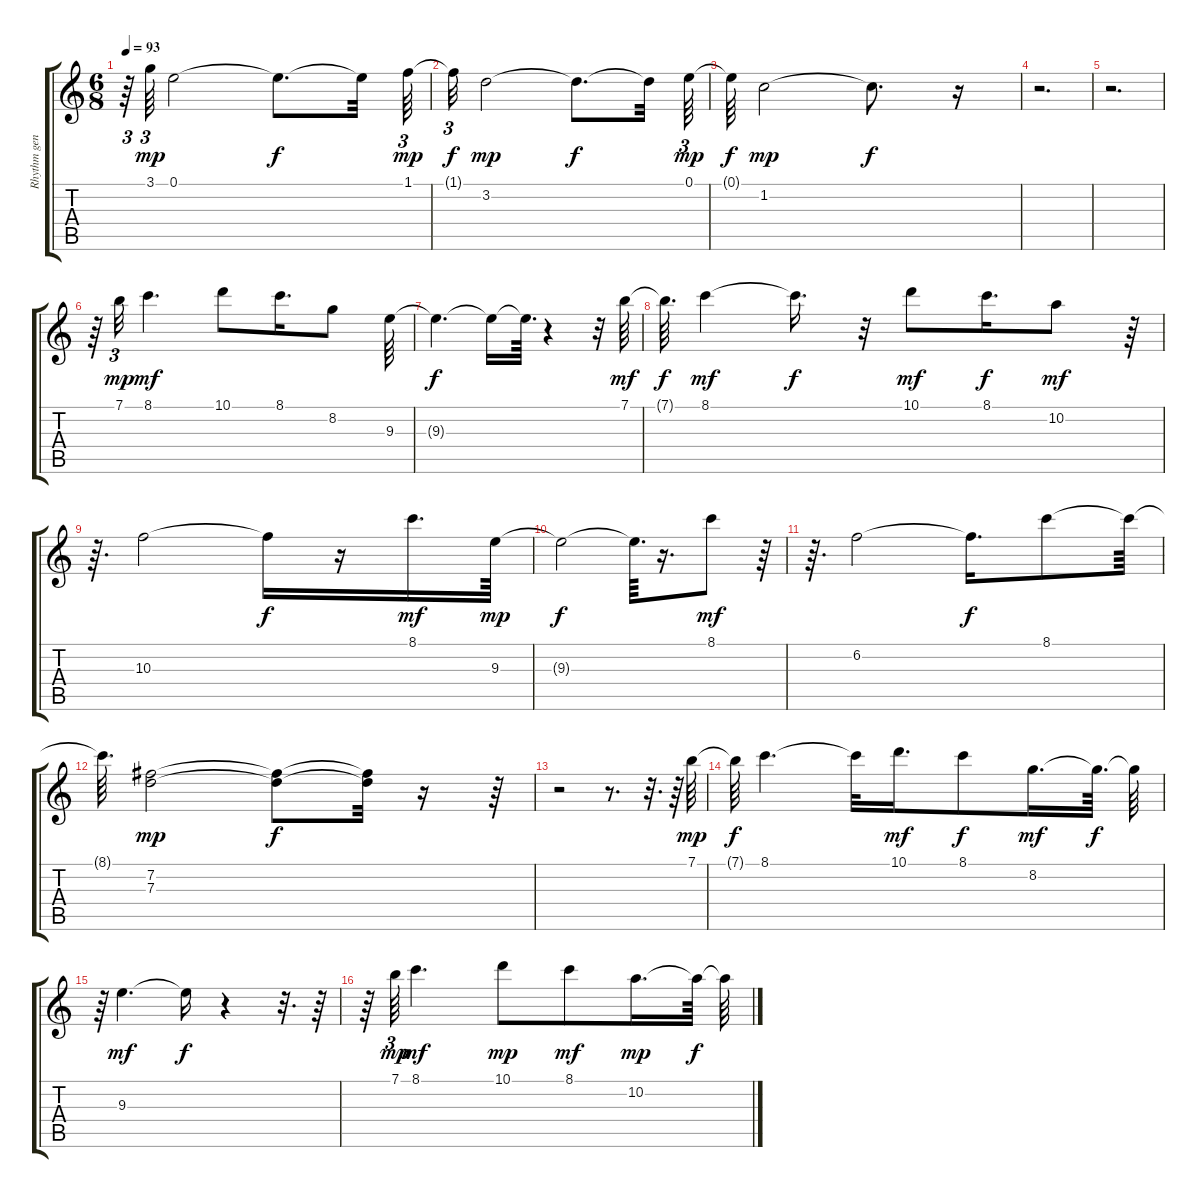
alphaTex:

\track ("Rhythm generated by" "Rhythm gen") {instrument acousticguitarsteel}
\staff {score tabs}
\tuning (E4 B3 G3 D3 A2 E2) {hide}
\ts (6 8)
\tempo 93
\clef g2
\ks c
r.64{tu (3 2) dy f} 3.1.64{tu (3 2) dy mp} 0.1.2 0.1{t}.8{d dy f} 0.1{t}.32 1.1.64{tu (3 2) dy mp} |
1.1{t}.32{tu (3 2) dy f} 3.2.2{dy mp} 3.2{t}.8{d dy f} 3.2{t}.32 0.1.64{tu (3 2) dy mp} |
0.1{t}.64{dy f} 1.2.2{dy mp} 1.2{t}.8{d dy f} r.16 |
r.2{d} |
r.2{d} |
r.64 7.1.32{tu (3 2) dy mp} 8.1.4{d dy mf} 10.1.8 8.1.16{d} 8.2.8 9.3.64 |
9.3{t}.4{d dy f} 9.3{t}.16 9.3{t}.64{d} r.4 r.32 7.1.64{dy mf} |
7.1{t}.64{d dy f} 8.1.4{dy mf} 8.1{t}.16{d dy f} r.32 10.1.8{dy mf} 8.1.16{d dy f} 10.2.8{dy mf} r.64 |
r.64{d} 10.3.2 10.3{t}.16{dy f} r.16 8.1.16{d dy mf} 9.3.64{dy mp} |
9.3{t}.2{dy f} 9.3{t}.64{d} r.16{d} 8.1.8{dy mf} r.64 |
r.64{d} 6.2.2 6.2{t}.16{d dy f} 8.1.8 8.1{t}.64 |
8.1{t}.64{d} (7.2 7.3).2{dy mp} (7.2{t} 7.3{t}).8{dy f} (7.2{t} 7.3{t}).32 r.16 r.64 |
r.2 r.8{d} r.32{d} r.64 7.1.64{dy mp} |
7.1{t}.64{dy f} 8.1.4{d} 8.1{t}.32 10.1.16{d dy mf} 8.1.8{dy f} 8.2.16{d dy mf} 8.2{t}.64{d dy f} 8.2{t}.64 |
r.64 9.3.4{d dy mf} 9.3{t}.16{dy f} r.4 r.32{d} r.64 |
r.64 7.1.64{tu (3 2) dy mp} 8.1.4{d dy mf} 10.1.8{dy mp} 8.1.8{dy mf} 10.2.16{d dy mp} 10.2{t}.64{dy f} 10.2{t}.64
